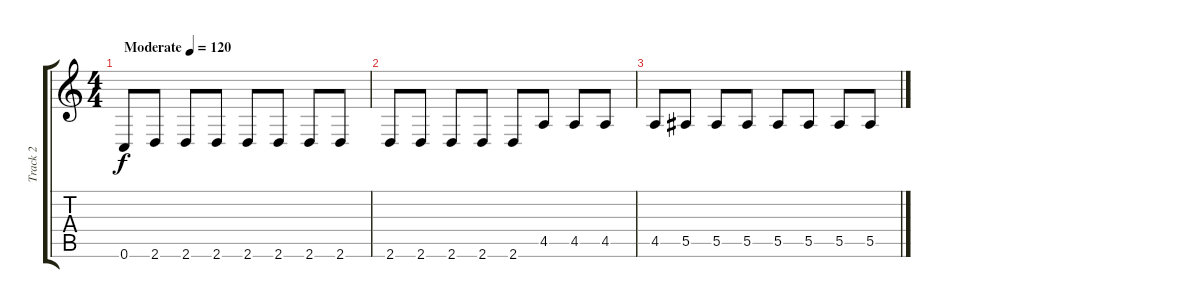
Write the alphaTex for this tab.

\track ("Track 2" "Track 2") {instrument distortionguitar}
\staff {score tabs}
\tuning (C4 G3 Eb3 Bb2 F2 C2) {hide}
\ts (4 4)
\tempo (120 "Moderate")
\clef g2
\ks c
0.6.8{dy f instrument distortionguitar} 2.6.8 2.6.8 2.6.8 2.6.8 2.6.8 2.6.8 2.6.8 |
2.6.8 2.6.8 2.6.8 2.6.8 2.6.8 4.5.8 4.5.8 4.5.8 |
4.5.8 5.5.8 5.5.8 5.5.8 5.5.8 5.5.8 5.5.8 5.5.8
